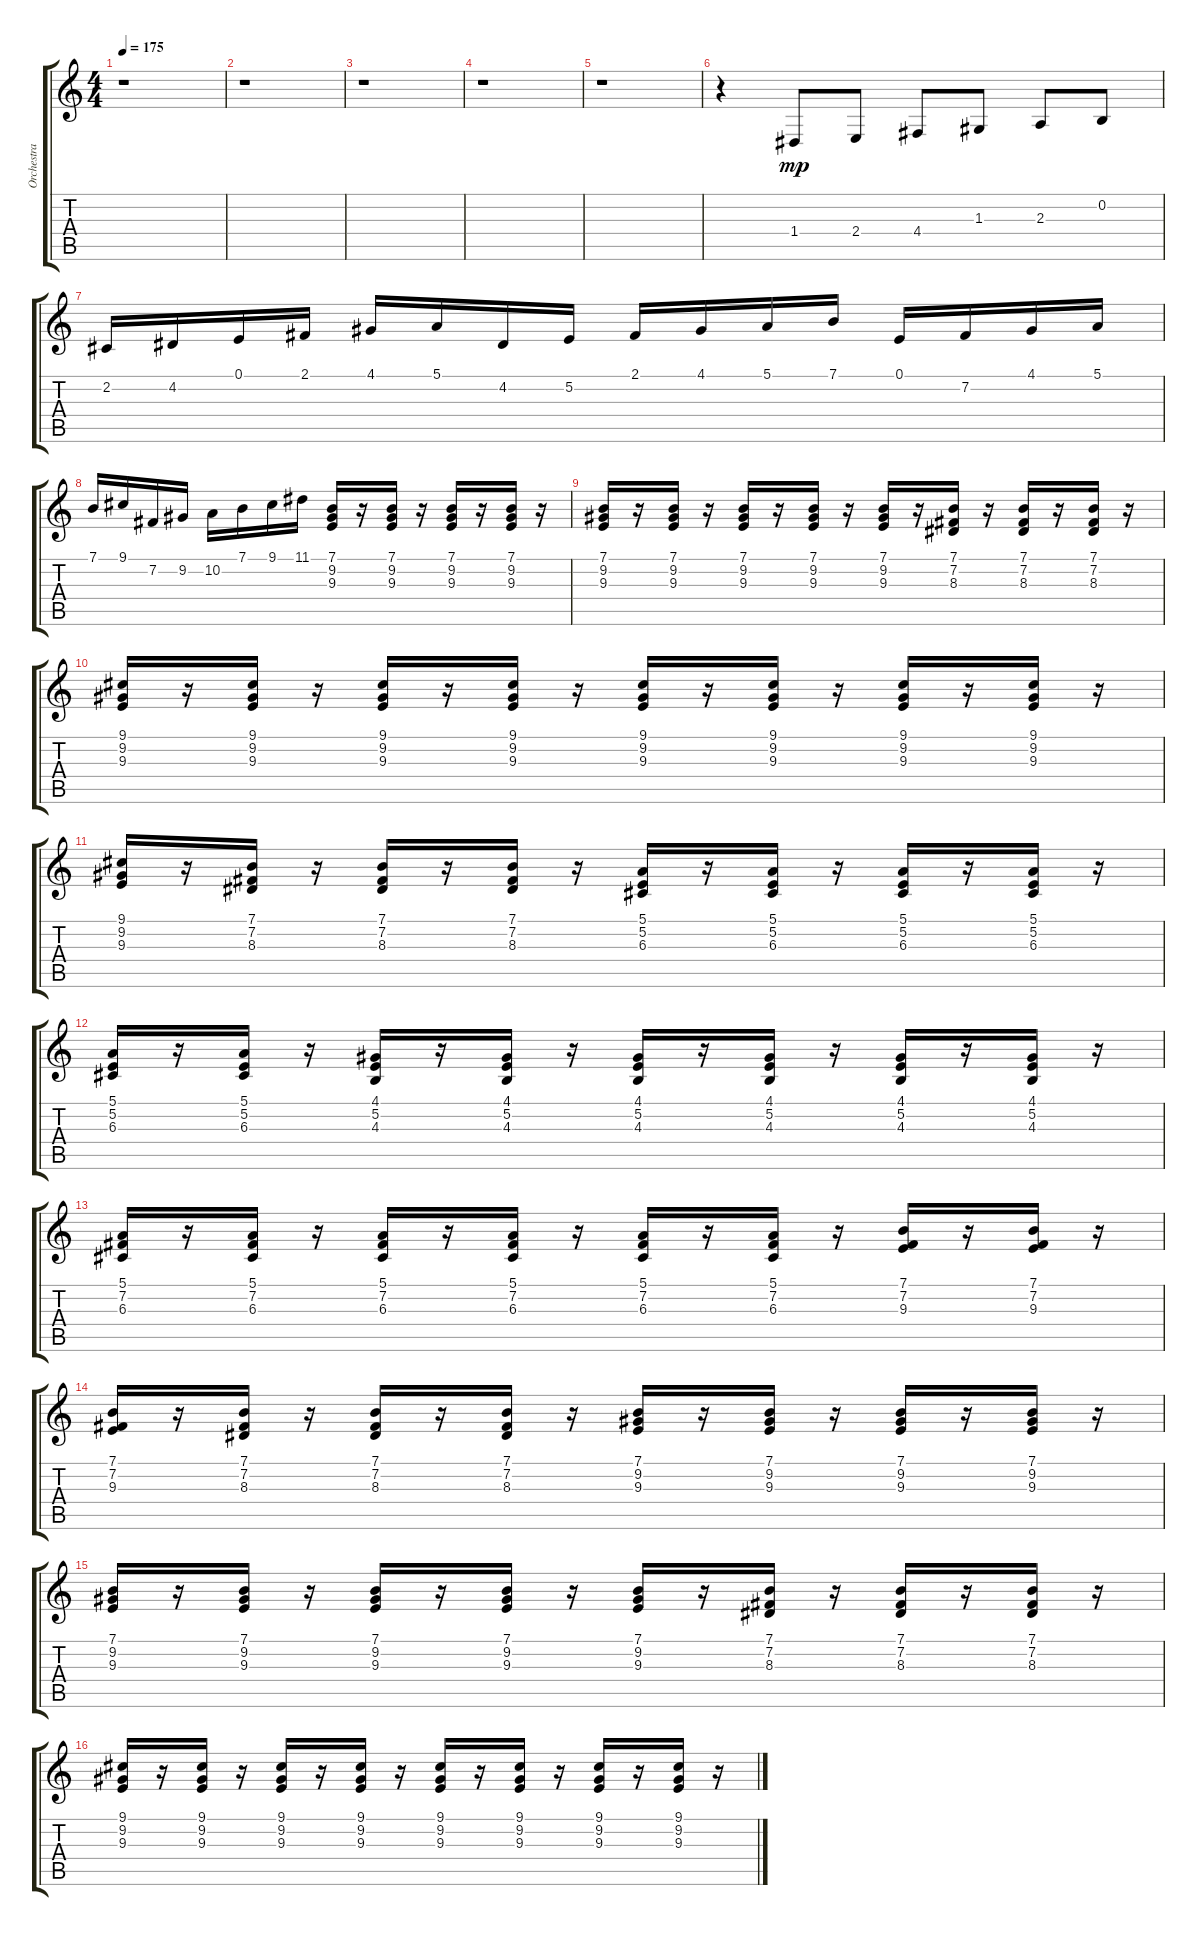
\track ("Orchestra" "Orchestra") {instrument stringensemble1}
\staff {score tabs}
\tuning (E4 B3 G3 D3 A2 E2) {hide}
\ts (4 4)
\tempo 175
\clef g2
\ks c
r.1{dy f} |
r.1 |
r.1 |
r.1 |
r.1 |
r.4 1.4.8{dy mp} 2.4.8 4.4.8 1.3.8 2.3.8 0.2.8 |
2.2.16 4.2.16 0.1.16 2.1.16 4.1.16 5.1.16 4.2.16 5.2.16 2.1.16 4.1.16 5.1.16 7.1.16 0.1.16 7.2.16 4.1.16 5.1.16 |
7.1.16 9.1.16 7.2.16 9.2.16 10.2.16 7.1.16 9.1.16 11.1.16 (7.1 9.2 9.3).16 r.16 (7.1 9.2 9.3).16 r.16 (7.1 9.2 9.3).16 r.16 (7.1 9.2 9.3).16 r.16 |
(7.1 9.2 9.3).16 r.16 (7.1 9.2 9.3).16 r.16 (7.1 9.2 9.3).16 r.16 (7.1 9.2 9.3).16 r.16 (7.1 9.2 9.3).16 r.16 (7.1 7.2 8.3).16 r.16 (7.1 7.2 8.3).16 r.16 (7.1 7.2 8.3).16 r.16 |
(9.1 9.2 9.3).16 r.16 (9.1 9.2 9.3).16 r.16 (9.1 9.2 9.3).16 r.16 (9.1 9.2 9.3).16 r.16 (9.1 9.2 9.3).16 r.16 (9.1 9.2 9.3).16 r.16 (9.1 9.2 9.3).16 r.16 (9.1 9.2 9.3).16 r.16 |
(9.1 9.2 9.3).16 r.16 (7.1 7.2 8.3).16 r.16 (7.1 7.2 8.3).16 r.16 (7.1 7.2 8.3).16 r.16 (5.1 5.2 6.3).16 r.16 (5.1 5.2 6.3).16 r.16 (5.1 5.2 6.3).16 r.16 (5.1 5.2 6.3).16 r.16 |
(5.1 5.2 6.3).16 r.16 (5.1 5.2 6.3).16 r.16 (4.1 5.2 4.3).16 r.16 (4.1 5.2 4.3).16 r.16 (4.1 5.2 4.3).16 r.16 (4.1 5.2 4.3).16 r.16 (4.1 5.2 4.3).16 r.16 (4.1 5.2 4.3).16 r.16 |
(5.1 7.2 6.3).16 r.16 (5.1 7.2 6.3).16 r.16 (5.1 7.2 6.3).16 r.16 (5.1 7.2 6.3).16 r.16 (5.1 7.2 6.3).16 r.16 (5.1 7.2 6.3).16 r.16 (7.1 7.2 9.3).16 r.16 (7.1 7.2 9.3).16 r.16 |
(7.1 7.2 9.3).16 r.16 (7.1 7.2 8.3).16 r.16 (7.1 7.2 8.3).16 r.16 (7.1 7.2 8.3).16 r.16 (7.1 9.2 9.3).16 r.16 (7.1 9.2 9.3).16 r.16 (7.1 9.2 9.3).16 r.16 (7.1 9.2 9.3).16 r.16 |
(7.1 9.2 9.3).16 r.16 (7.1 9.2 9.3).16 r.16 (7.1 9.2 9.3).16 r.16 (7.1 9.2 9.3).16 r.16 (7.1 9.2 9.3).16 r.16 (7.1 7.2 8.3).16 r.16 (7.1 7.2 8.3).16 r.16 (7.1 7.2 8.3).16 r.16 |
(9.1 9.2 9.3).16 r.16 (9.1 9.2 9.3).16 r.16 (9.1 9.2 9.3).16 r.16 (9.1 9.2 9.3).16 r.16 (9.1 9.2 9.3).16 r.16 (9.1 9.2 9.3).16 r.16 (9.1 9.2 9.3).16 r.16 (9.1 9.2 9.3).16 r.16
